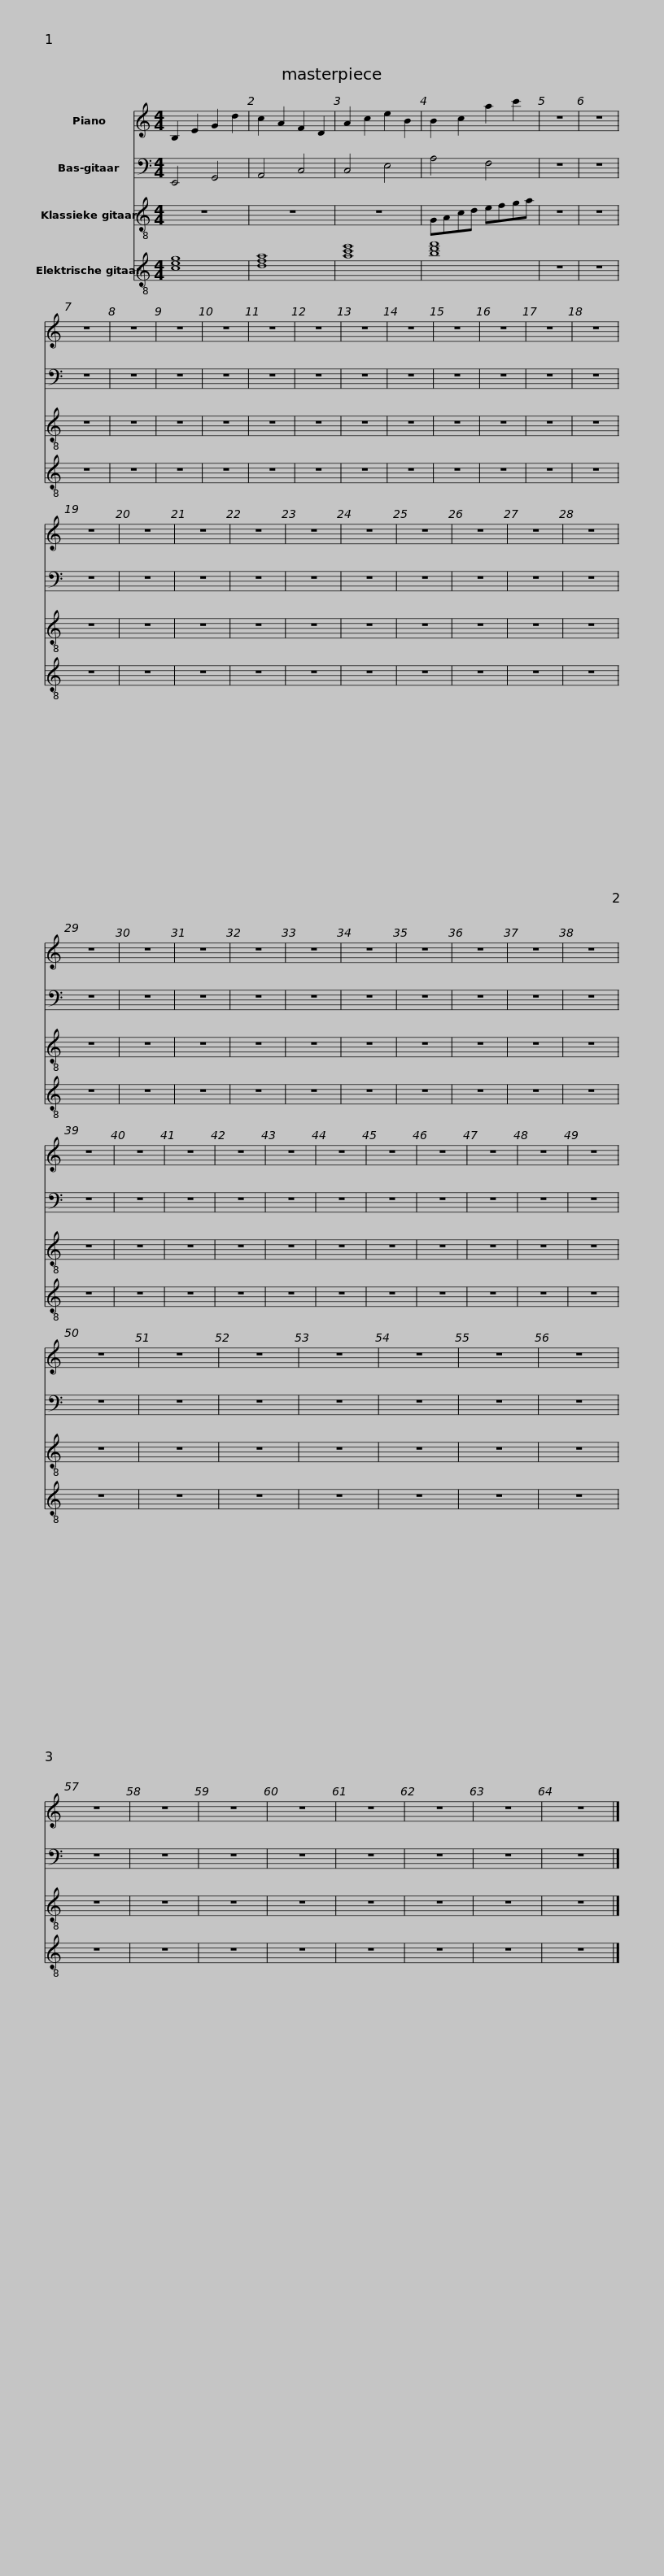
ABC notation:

X:1
%%score 1 2 3 4
L:1/8
M:4/4
I:linebreak $
K:C
V:1 treble
V:2 bass transpose=-12
V:3 treble-8
V:4 treble-8
V:1
 B,2 E2 G2 d2 | c2 A2 F2 D2 | A2 c2 e2 B2 | B2 c2 a2 c'2 | z8 | %5
 z8 | z8 | z8 | z8 | z8 |$ %10
 z8 | z8 | z8 | z8 | z8 | %15
 z8 | z8 | z8 | z8 | z8 | %20
 z8 | z8 | z8 | z8 | z8 | %25
 z8 | z8 |$ z8 | z8 | z8 | %30
 z8 | z8 | z8 | z8 | z8 | %35
 z8 | z8 | z8 | z8 | z8 | %40
 z8 | z8 | z8 | z8 |$ z8 | %45
 z8 | z8 | z8 | z8 | z8 | %50
 z8 | z8 | z8 | z8 | z8 | %55
 z8 | z8 | z8 | z8 | z8 | %60
 z8 |$ z8 | z8 | z8 |] %64
V:2
 E,,4 G,,4 | A,,4 C,4 | C,4 E,4 | A,4 F,4 | z8 | %5
 z8 | z8 | z8 | z8 | z8 |$ %10
 z8 | z8 | z8 | z8 | z8 | %15
 z8 | z8 | z8 | z8 | z8 | %20
 z8 | z8 | z8 | z8 | z8 | %25
 z8 | z8 |$ z8 | z8 | z8 | %30
 z8 | z8 | z8 | z8 | z8 | %35
 z8 | z8 | z8 | z8 | z8 | %40
 z8 | z8 | z8 | z8 |$ z8 | %45
 z8 | z8 | z8 | z8 | z8 | %50
 z8 | z8 | z8 | z8 | z8 | %55
 z8 | z8 | z8 | z8 | z8 | %60
 z8 |$ z8 | z8 | z8 |] %64
V:3
 z8 | z8 | z8 | GAcd efga | z8 | %5
 z8 | z8 | z8 | z8 | z8 |$ %10
 z8 | z8 | z8 | z8 | z8 | %15
 z8 | z8 | z8 | z8 | z8 | %20
 z8 | z8 | z8 | z8 | z8 | %25
 z8 | z8 |$ z8 | z8 | z8 | %30
 z8 | z8 | z8 | z8 | z8 | %35
 z8 | z8 | z8 | z8 | z8 | %40
 z8 | z8 | z8 | z8 |$ z8 | %45
 z8 | z8 | z8 | z8 | z8 | %50
 z8 | z8 | z8 | z8 | z8 | %55
 z8 | z8 | z8 | z8 | z8 | %60
 z8 |$ z8 | z8 | z8 |] %64
V:4
 [ceg]8 | [dfa]8 | [ac'e']8 | [bd'f']8 | z8 | %5
 z8 | z8 | z8 | z8 | z8 |$ %10
 z8 | z8 | z8 | z8 | z8 | %15
 z8 | z8 | z8 | z8 | z8 | %20
 z8 | z8 | z8 | z8 | z8 | %25
 z8 | z8 |$ z8 | z8 | z8 | %30
 z8 | z8 | z8 | z8 | z8 | %35
 z8 | z8 | z8 | z8 | z8 | %40
 z8 | z8 | z8 | z8 |$ z8 | %45
 z8 | z8 | z8 | z8 | z8 | %50
 z8 | z8 | z8 | z8 | z8 | %55
 z8 | z8 | z8 | z8 | z8 | %60
 z8 |$ z8 | z8 | z8 |] %64
